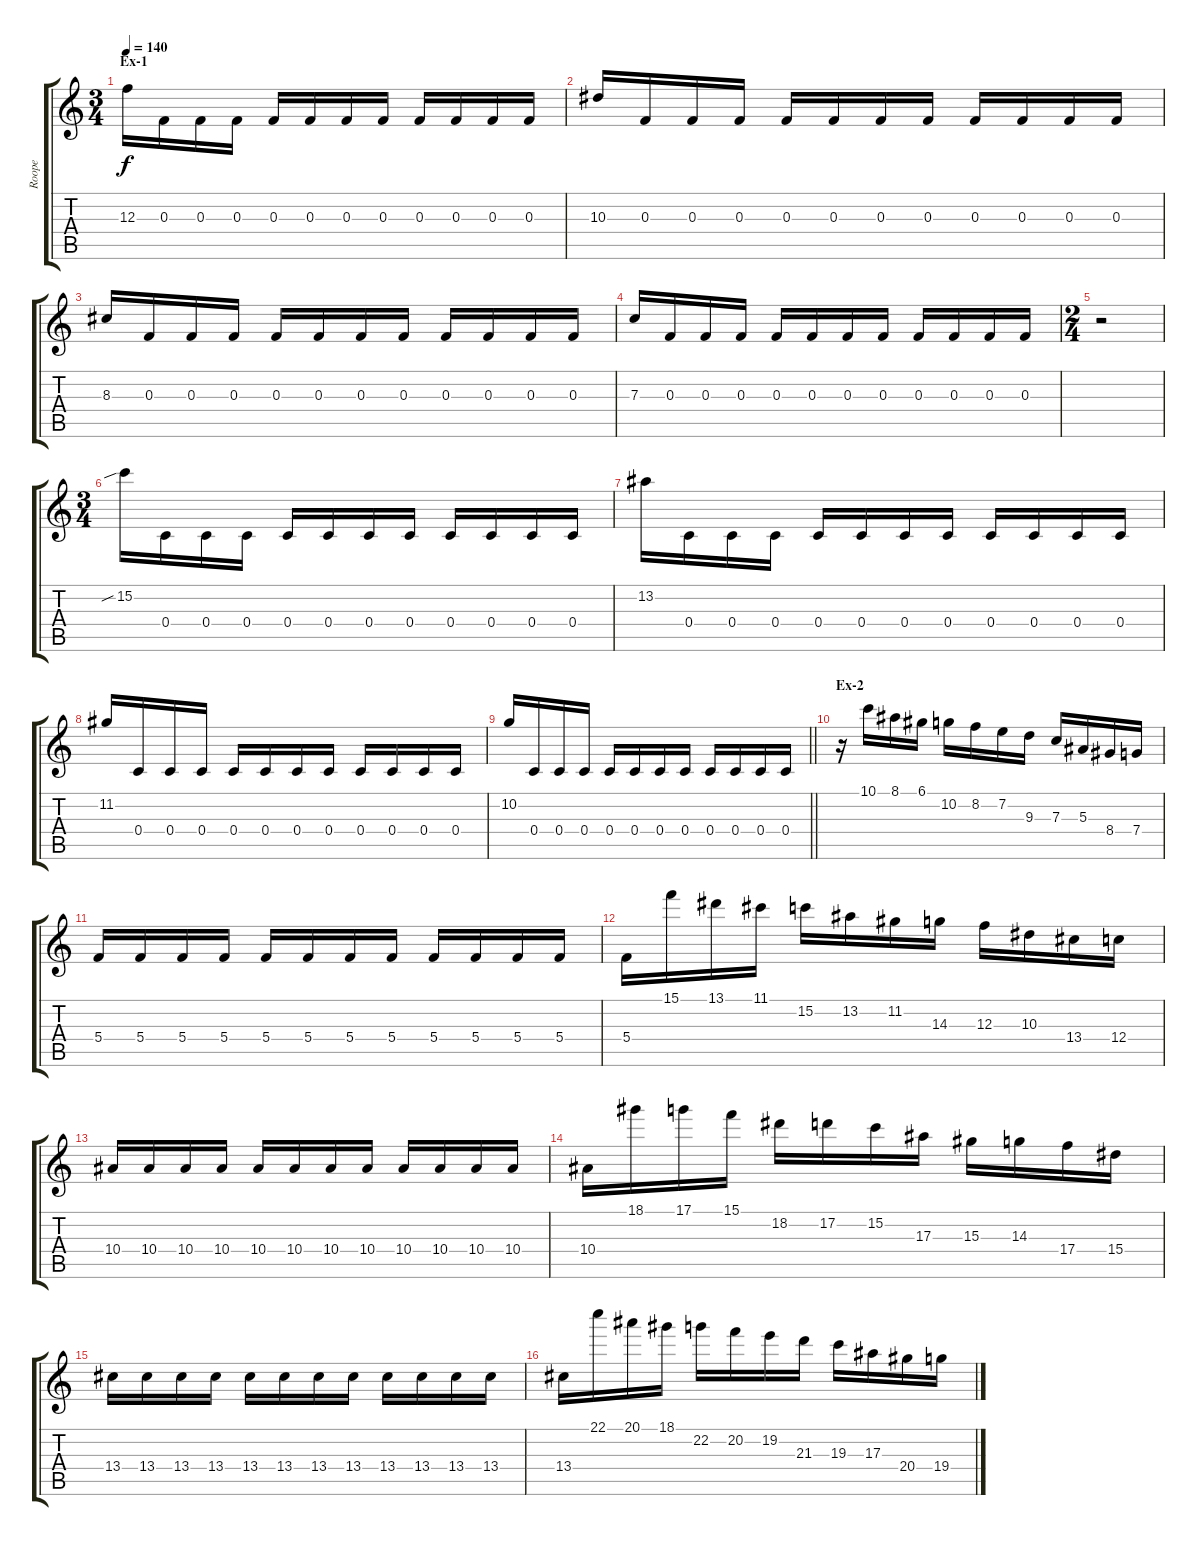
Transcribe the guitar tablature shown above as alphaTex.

\track ("Roope" "Roope") {instrument overdrivenguitar}
\staff {score tabs}
\tuning (D4 A3 F3 C3 G2 D2) {hide}
\ts (3 4)
\section ("" "Ex-1")
\tempo 140
\clef g2
\ks c
12.3.16{dy f instrument overdrivenguitar} 0.3.16 0.3.16 0.3.16 0.3.16 0.3.16 0.3.16 0.3.16 0.3.16 0.3.16 0.3.16 0.3.16 |
10.3.16 0.3.16 0.3.16 0.3.16 0.3.16 0.3.16 0.3.16 0.3.16 0.3.16 0.3.16 0.3.16 0.3.16 |
8.3.16 0.3.16 0.3.16 0.3.16 0.3.16 0.3.16 0.3.16 0.3.16 0.3.16 0.3.16 0.3.16 0.3.16 |
7.3.16 0.3.16 0.3.16 0.3.16 0.3.16 0.3.16 0.3.16 0.3.16 0.3.16 0.3.16 0.3.16 0.3.16 |
\ts (2 4)
r.2 |
\ts (3 4)
15.2{sib}.16 0.4.16 0.4.16 0.4.16 0.4.16 0.4.16 0.4.16 0.4.16 0.4.16 0.4.16 0.4.16 0.4.16 |
13.2.16 0.4.16 0.4.16 0.4.16 0.4.16 0.4.16 0.4.16 0.4.16 0.4.16 0.4.16 0.4.16 0.4.16 |
11.2.16 0.4.16 0.4.16 0.4.16 0.4.16 0.4.16 0.4.16 0.4.16 0.4.16 0.4.16 0.4.16 0.4.16 |
\barLineRight lightlight
10.2.16 0.4.16 0.4.16 0.4.16 0.4.16 0.4.16 0.4.16 0.4.16 0.4.16 0.4.16 0.4.16 0.4.16 |
\section ("" "Ex-2")
r.16 10.1.16 8.1.16 6.1.16 10.2.16 8.2.16 7.2.16 9.3.16 7.3.16 5.3.16 8.4.16 7.4.16 |
5.4.16 5.4.16 5.4.16 5.4.16 5.4.16 5.4.16 5.4.16 5.4.16 5.4.16 5.4.16 5.4.16 5.4.16 |
5.4.16 15.1.16 13.1.16 11.1.16 15.2.16 13.2.16 11.2.16 14.3.16 12.3.16 10.3.16 13.4.16 12.4.16 |
10.4.16 10.4.16 10.4.16 10.4.16 10.4.16 10.4.16 10.4.16 10.4.16 10.4.16 10.4.16 10.4.16 10.4.16 |
10.4.16 18.1.16 17.1.16 15.1.16 18.2.16 17.2.16 15.2.16 17.3.16 15.3.16 14.3.16 17.4.16 15.4.16 |
13.4.16 13.4.16 13.4.16 13.4.16 13.4.16 13.4.16 13.4.16 13.4.16 13.4.16 13.4.16 13.4.16 13.4.16 |
13.4.16 22.1.16 20.1.16 18.1.16 22.2.16 20.2.16 19.2.16 21.3.16 19.3.16 17.3.16 20.4.16 19.4.16
